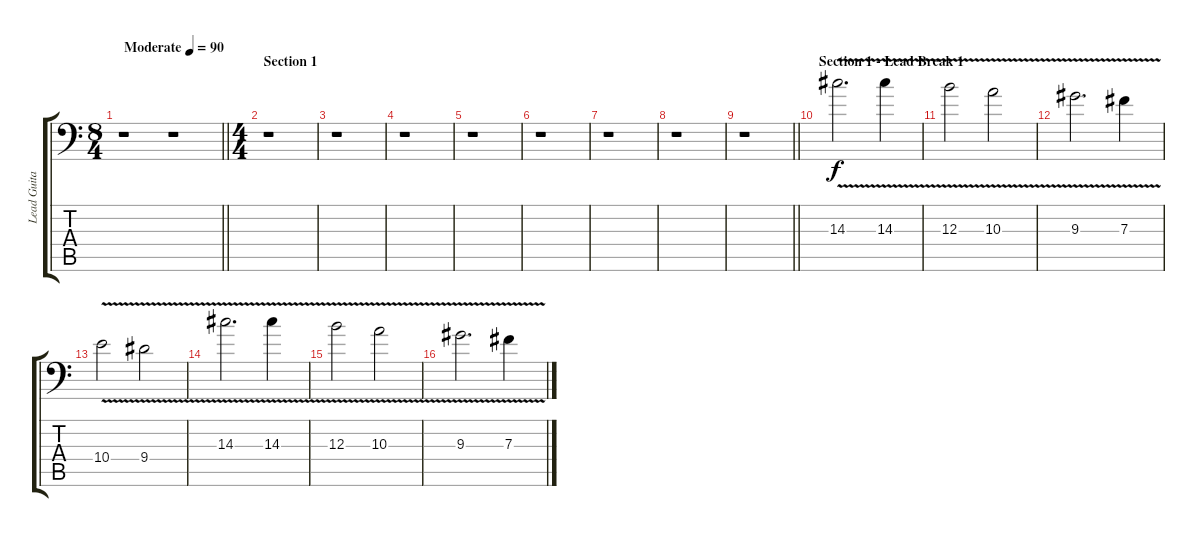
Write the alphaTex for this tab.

\track ("Lead Guitar (Distortion)" "Lead Guita") {instrument overdrivenguitar}
\staff {score tabs}
\tuning (Ab3 Eb3 B2 Gb2 Db2 Ab1) {hide}
\ts (8 4)
\tempo (90 "Moderate")
\clef f4
\barLineRight lightlight
\ks c
r.1{dy f instrument overdrivenguitar} r.1 |
\ts (4 4)
\section ("" "Section 1")
r.1 |
r.1 |
r.1 |
r.1 |
r.1 |
r.1 |
r.1 |
\barLineRight lightlight
r.1 |
\section ("" "Section 1 - Lead Break 1")
14.3{v}.2{d} 14.3{v}.4 |
12.3{v}.2 10.3{v}.2 |
9.3{v}.2{d} 7.3{v}.4 |
10.4{v}.2 9.4{v}.2 |
14.3{v}.2{d} 14.3{v}.4 |
12.3{v}.2 10.3{v}.2 |
9.3{v}.2{d} 7.3{v}.4
